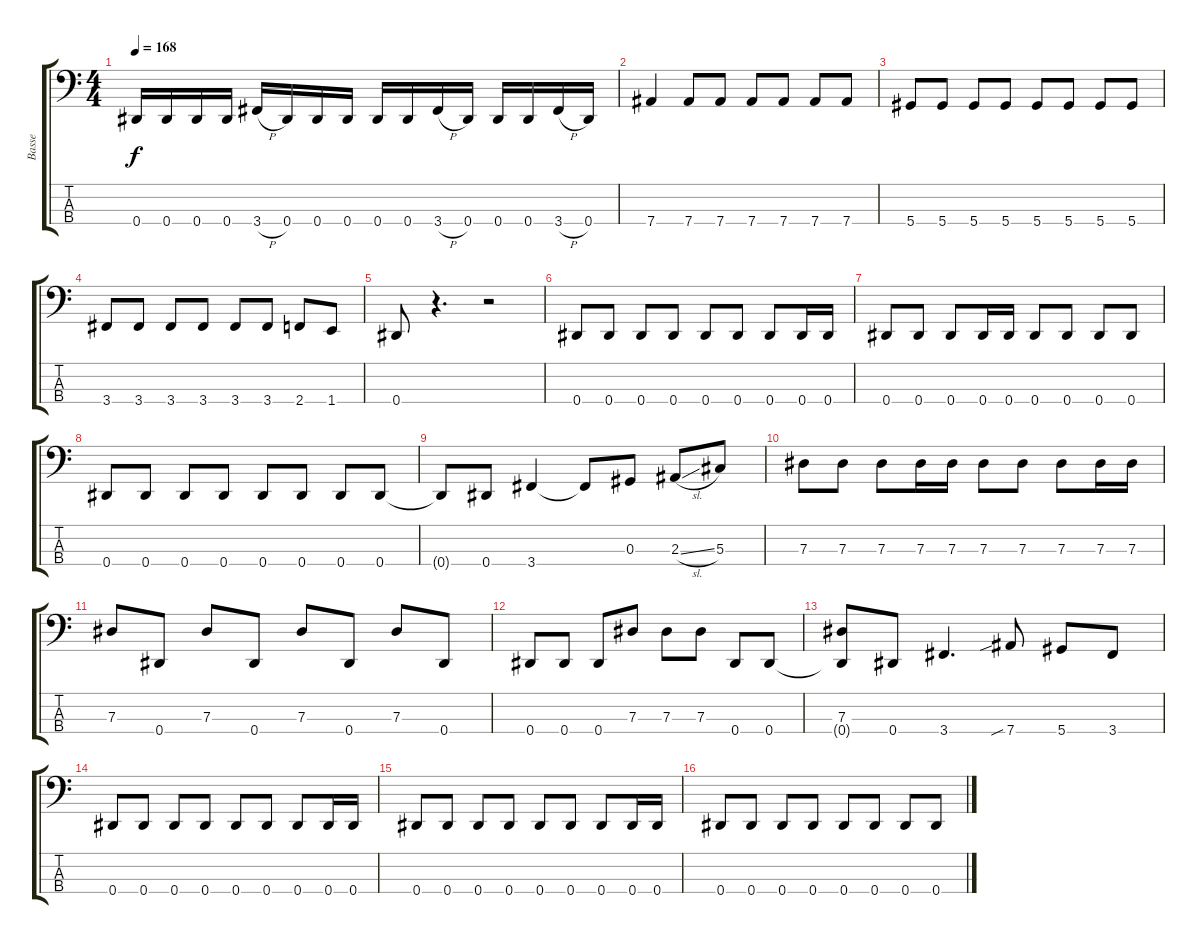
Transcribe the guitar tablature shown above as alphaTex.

\track ("Basse" "Basse") {instrument electricbassfinger}
\staff {score tabs}
\tuning (Gb2 Db2 Ab1 Eb1) {hide}
\ts (4 4)
\tempo 168
\clef f4
\ks c
0.4.16{dy f} 0.4.16 0.4.16 0.4.16 3.4{h}.16 0.4.16 0.4.16 0.4.16 0.4.16 0.4.16 3.4{h}.16 0.4.16 0.4.16 0.4.16 3.4{h}.16 0.4.16 |
7.4.4 7.4.8 7.4.8 7.4.8 7.4.8 7.4.8 7.4.8 |
5.4.8 5.4.8 5.4.8 5.4.8 5.4.8 5.4.8 5.4.8 5.4.8 |
3.4.8 3.4.8 3.4.8 3.4.8 3.4.8 3.4.8 2.4.8 1.4.8 |
0.4.8 r.4{d} r.2 |
0.4.8 0.4.8 0.4.8 0.4.8 0.4.8 0.4.8 0.4.8 0.4.16 0.4.16 |
0.4.8 0.4.8 0.4.8 0.4.16 0.4.16 0.4.8 0.4.8 0.4.8 0.4.8 |
0.4.8 0.4.8 0.4.8 0.4.8 0.4.8 0.4.8 0.4.8 0.4.8 |
0.4{t}.8 0.4.8 3.4.4 3.4{t}.8 0.3.8 2.3{sl}.8 5.3.8 |
7.3.8 7.3.8 7.3.8 7.3.16 7.3.16 7.3.8 7.3.8 7.3.8 7.3.16 7.3.16 |
7.3.8 0.4.8 7.3.8 0.4.8 7.3.8 0.4.8 7.3.8 0.4.8 |
0.4.8 0.4.8 0.4.8 7.3.8 7.3.8 7.3.8 0.4.8 0.4.8 |
(7.3 0.4{t}).8 0.4.8 3.4.4{d} 7.4{sib}.8 5.4.8 3.4.8 |
0.4.8 0.4.8 0.4.8 0.4.8 0.4.8 0.4.8 0.4.8 0.4.16 0.4.16 |
0.4.8 0.4.8 0.4.8 0.4.8 0.4.8 0.4.8 0.4.8 0.4.16 0.4.16 |
0.4.8 0.4.8 0.4.8 0.4.8 0.4.8 0.4.8 0.4.8 0.4.8
